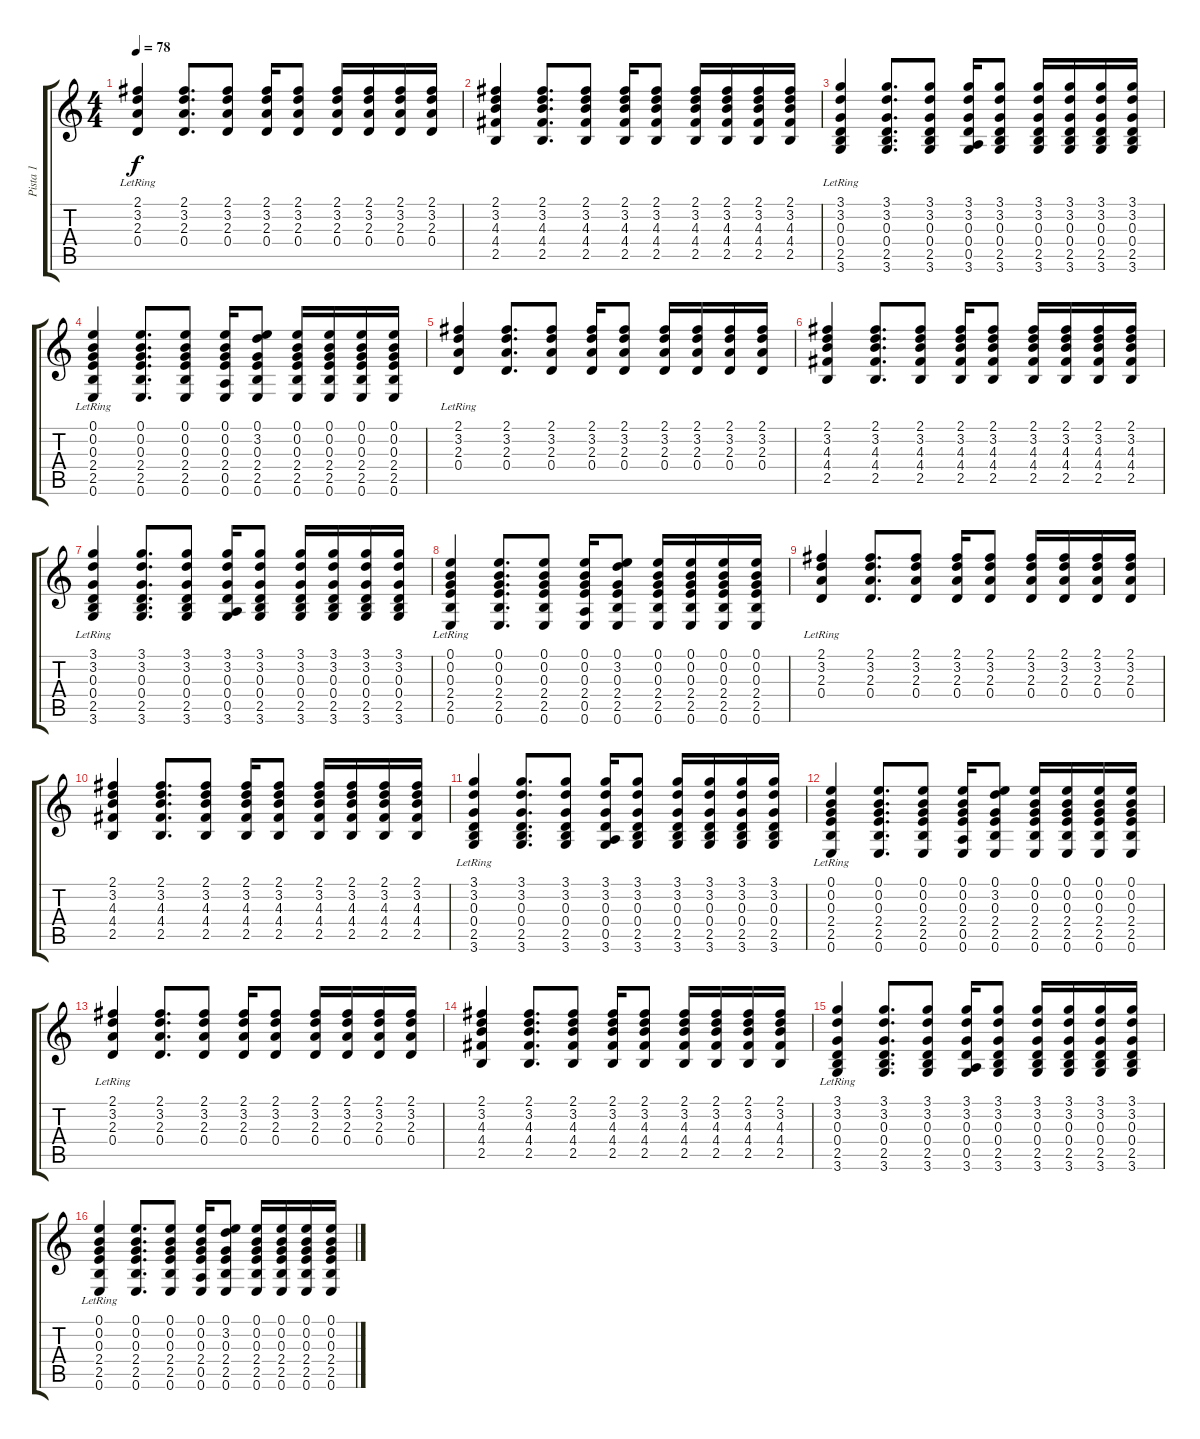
\track ("Pista 1" "Pista 1") {instrument acousticguitarnylon}
\staff {score tabs}
\tuning (E4 B3 G3 D3 A2 E2) {hide}
\ts (4 4)
\tempo 78
\clef g2
\ks c
(2.1 3.2 2.3 0.4{lr}).4{dy f} (2.1 3.2 2.3 0.4).8{d} (2.1 3.2 2.3 0.4).8 (2.1 3.2 2.3 0.4).16 (2.1 3.2 2.3 0.4).8 (2.1 3.2 2.3 0.4).16 (2.1 3.2 2.3 0.4).16 (2.1 3.2 2.3 0.4).16 (2.1 3.2 2.3 0.4).16 |
(2.1 3.2 4.3 4.4 2.5).4 (2.1 3.2 4.3 4.4 2.5).8{d} (2.1 3.2 4.3 4.4 2.5).8 (2.1 3.2 4.3 4.4 2.5).16 (2.1 3.2 4.3 4.4 2.5).8 (2.1 3.2 4.3 4.4 2.5).16 (2.1 3.2 4.3 4.4 2.5).16 (2.1 3.2 4.3 4.4 2.5).16 (2.1 3.2 4.3 4.4 2.5).16 |
(3.1 3.2 0.3 0.4{lr} 2.5 3.6).4 (3.1 3.2 0.3 0.4 2.5 3.6).8{d} (3.1 3.2 0.3 0.4 2.5 3.6).8 (3.1 3.2 0.3 0.4 0.5 3.6).16 (3.1 3.2 0.3 0.4 2.5 3.6).8 (3.1 3.2 0.3 0.4 2.5 3.6).16 (3.1 3.2 0.3 0.4 2.5 3.6).16 (3.1 3.2 0.3 0.4 2.5 3.6).16 (3.1 3.2 0.3 0.4 2.5 3.6).16 |
(0.1 0.2 0.3 2.4{lr} 2.5 0.6).4 (0.1 0.2 0.3 2.4 2.5 0.6).8{d} (0.1 0.2 0.3 2.4 2.5 0.6).8 (0.1 0.2 0.3 2.4 0.5 0.6).16 (0.1 3.2 0.3 2.4 2.5 0.6).8 (0.1 0.2 0.3 2.4 2.5 0.6).16 (0.1 0.2 0.3 2.4 2.5 0.6).16 (0.1 0.2 0.3 2.4 2.5 0.6).16 (0.1 0.2 0.3 2.4 2.5 0.6).16 |
(2.1 3.2 2.3 0.4{lr}).4 (2.1 3.2 2.3 0.4).8{d} (2.1 3.2 2.3 0.4).8 (2.1 3.2 2.3 0.4).16 (2.1 3.2 2.3 0.4).8 (2.1 3.2 2.3 0.4).16 (2.1 3.2 2.3 0.4).16 (2.1 3.2 2.3 0.4).16 (2.1 3.2 2.3 0.4).16 |
(2.1 3.2 4.3 4.4 2.5).4 (2.1 3.2 4.3 4.4 2.5).8{d} (2.1 3.2 4.3 4.4 2.5).8 (2.1 3.2 4.3 4.4 2.5).16 (2.1 3.2 4.3 4.4 2.5).8 (2.1 3.2 4.3 4.4 2.5).16 (2.1 3.2 4.3 4.4 2.5).16 (2.1 3.2 4.3 4.4 2.5).16 (2.1 3.2 4.3 4.4 2.5).16 |
(3.1 3.2 0.3 0.4{lr} 2.5 3.6).4 (3.1 3.2 0.3 0.4 2.5 3.6).8{d} (3.1 3.2 0.3 0.4 2.5 3.6).8 (3.1 3.2 0.3 0.4 0.5 3.6).16 (3.1 3.2 0.3 0.4 2.5 3.6).8 (3.1 3.2 0.3 0.4 2.5 3.6).16 (3.1 3.2 0.3 0.4 2.5 3.6).16 (3.1 3.2 0.3 0.4 2.5 3.6).16 (3.1 3.2 0.3 0.4 2.5 3.6).16 |
(0.1 0.2 0.3 2.4{lr} 2.5 0.6).4 (0.1 0.2 0.3 2.4 2.5 0.6).8{d} (0.1 0.2 0.3 2.4 2.5 0.6).8 (0.1 0.2 0.3 2.4 0.5 0.6).16 (0.1 3.2 0.3 2.4 2.5 0.6).8 (0.1 0.2 0.3 2.4 2.5 0.6).16 (0.1 0.2 0.3 2.4 2.5 0.6).16 (0.1 0.2 0.3 2.4 2.5 0.6).16 (0.1 0.2 0.3 2.4 2.5 0.6).16 |
(2.1 3.2 2.3 0.4{lr}).4 (2.1 3.2 2.3 0.4).8{d} (2.1 3.2 2.3 0.4).8 (2.1 3.2 2.3 0.4).16 (2.1 3.2 2.3 0.4).8 (2.1 3.2 2.3 0.4).16 (2.1 3.2 2.3 0.4).16 (2.1 3.2 2.3 0.4).16 (2.1 3.2 2.3 0.4).16 |
(2.1 3.2 4.3 4.4 2.5).4 (2.1 3.2 4.3 4.4 2.5).8{d} (2.1 3.2 4.3 4.4 2.5).8 (2.1 3.2 4.3 4.4 2.5).16 (2.1 3.2 4.3 4.4 2.5).8 (2.1 3.2 4.3 4.4 2.5).16 (2.1 3.2 4.3 4.4 2.5).16 (2.1 3.2 4.3 4.4 2.5).16 (2.1 3.2 4.3 4.4 2.5).16 |
(3.1 3.2 0.3 0.4{lr} 2.5 3.6).4 (3.1 3.2 0.3 0.4 2.5 3.6).8{d} (3.1 3.2 0.3 0.4 2.5 3.6).8 (3.1 3.2 0.3 0.4 0.5 3.6).16 (3.1 3.2 0.3 0.4 2.5 3.6).8 (3.1 3.2 0.3 0.4 2.5 3.6).16 (3.1 3.2 0.3 0.4 2.5 3.6).16 (3.1 3.2 0.3 0.4 2.5 3.6).16 (3.1 3.2 0.3 0.4 2.5 3.6).16 |
(0.1 0.2 0.3 2.4{lr} 2.5 0.6).4 (0.1 0.2 0.3 2.4 2.5 0.6).8{d} (0.1 0.2 0.3 2.4 2.5 0.6).8 (0.1 0.2 0.3 2.4 0.5 0.6).16 (0.1 3.2 0.3 2.4 2.5 0.6).8 (0.1 0.2 0.3 2.4 2.5 0.6).16 (0.1 0.2 0.3 2.4 2.5 0.6).16 (0.1 0.2 0.3 2.4 2.5 0.6).16 (0.1 0.2 0.3 2.4 2.5 0.6).16 |
(2.1 3.2 2.3 0.4{lr}).4 (2.1 3.2 2.3 0.4).8{d} (2.1 3.2 2.3 0.4).8 (2.1 3.2 2.3 0.4).16 (2.1 3.2 2.3 0.4).8 (2.1 3.2 2.3 0.4).16 (2.1 3.2 2.3 0.4).16 (2.1 3.2 2.3 0.4).16 (2.1 3.2 2.3 0.4).16 |
(2.1 3.2 4.3 4.4 2.5).4 (2.1 3.2 4.3 4.4 2.5).8{d} (2.1 3.2 4.3 4.4 2.5).8 (2.1 3.2 4.3 4.4 2.5).16 (2.1 3.2 4.3 4.4 2.5).8 (2.1 3.2 4.3 4.4 2.5).16 (2.1 3.2 4.3 4.4 2.5).16 (2.1 3.2 4.3 4.4 2.5).16 (2.1 3.2 4.3 4.4 2.5).16 |
(3.1 3.2 0.3 0.4{lr} 2.5 3.6).4 (3.1 3.2 0.3 0.4 2.5 3.6).8{d} (3.1 3.2 0.3 0.4 2.5 3.6).8 (3.1 3.2 0.3 0.4 0.5 3.6).16 (3.1 3.2 0.3 0.4 2.5 3.6).8 (3.1 3.2 0.3 0.4 2.5 3.6).16 (3.1 3.2 0.3 0.4 2.5 3.6).16 (3.1 3.2 0.3 0.4 2.5 3.6).16 (3.1 3.2 0.3 0.4 2.5 3.6).16 |
(0.1 0.2 0.3 2.4{lr} 2.5 0.6).4 (0.1 0.2 0.3 2.4 2.5 0.6).8{d} (0.1 0.2 0.3 2.4 2.5 0.6).8 (0.1 0.2 0.3 2.4 0.5 0.6).16 (0.1 3.2 0.3 2.4 2.5 0.6).8 (0.1 0.2 0.3 2.4 2.5 0.6).16 (0.1 0.2 0.3 2.4 2.5 0.6).16 (0.1 0.2 0.3 2.4 2.5 0.6).16 (0.1 0.2 0.3 2.4 2.5 0.6).16
